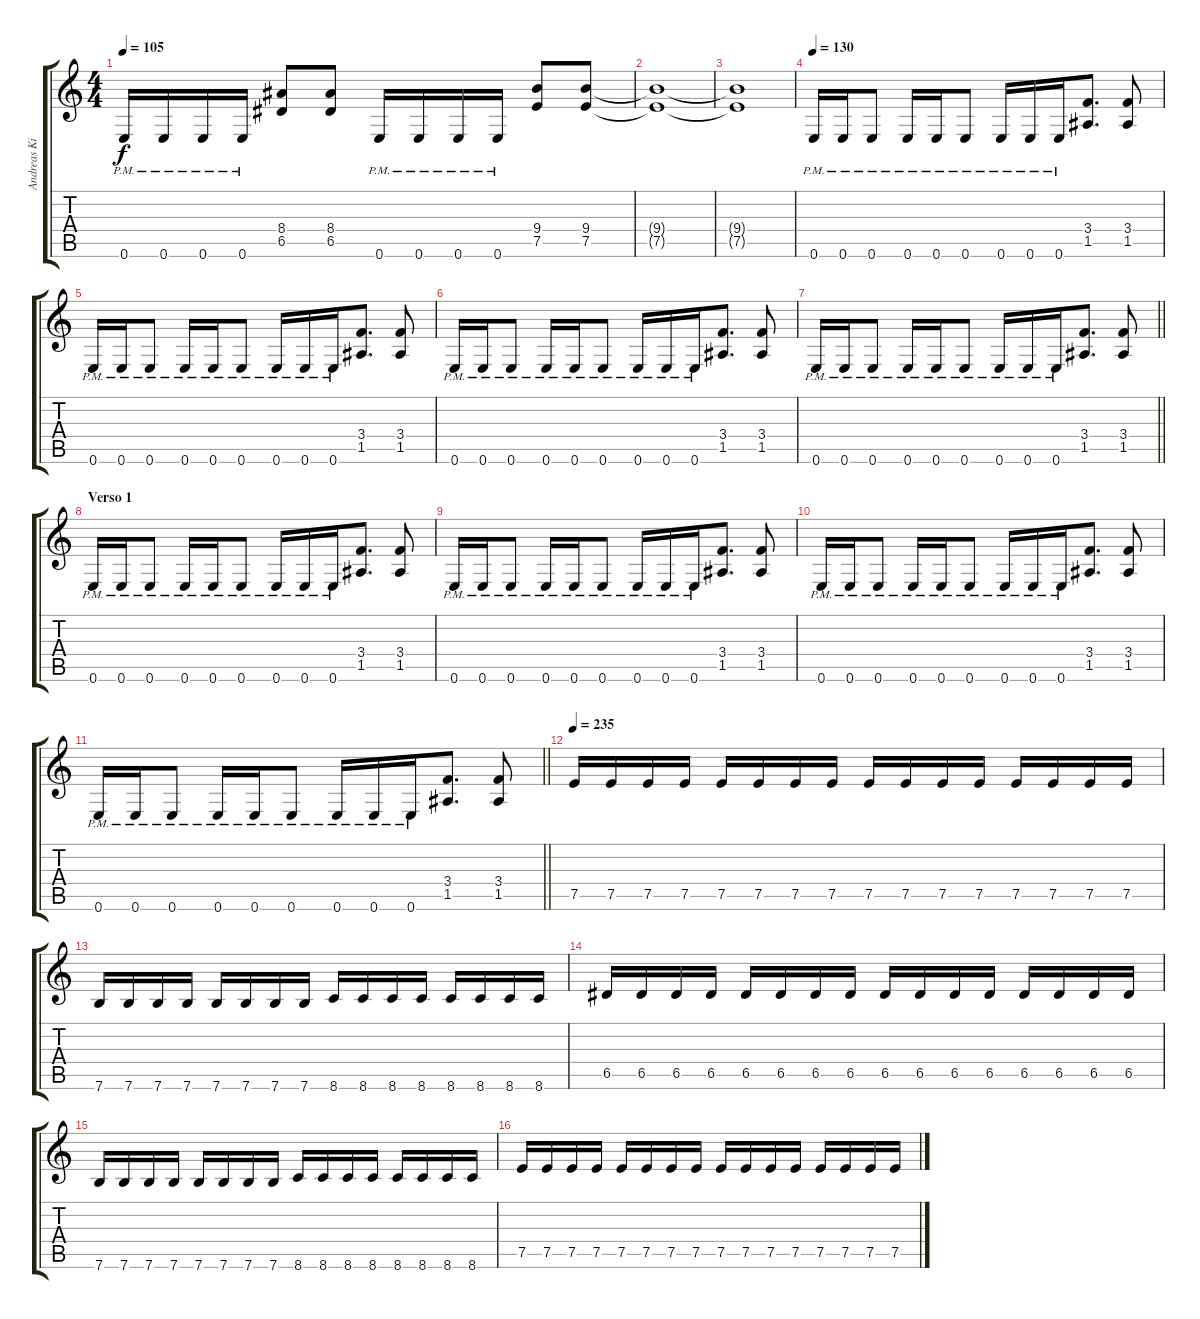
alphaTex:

\track ("Andreas Kisser" "Andreas Ki") {instrument overdrivenguitar}
\staff {score tabs}
\tuning (E4 B3 G3 D3 A2 E2) {hide}
\ts (4 4)
\tempo 105
\clef g2
\ks c
0.6{pm}.16{dy f} 0.6{pm}.16 0.6{pm}.16 0.6{pm}.16 (8.4 6.5).8 (8.4 6.5).8 0.6{pm}.16 0.6{pm}.16 0.6{pm}.16 0.6{pm}.16 (9.4 7.5).8 (9.4 7.5).8 |
(9.4{t} 7.5{t}).1 |
(9.4{t} 7.5{t}).1 |
\tempo 130
0.6{pm}.16 0.6{pm}.16 0.6{pm}.8 0.6{pm}.16 0.6{pm}.16 0.6{pm}.8 0.6{pm}.16 0.6{pm}.16 0.6{pm}.16 (3.4 1.5).8{d} (3.4 1.5).8 |
0.6{pm}.16 0.6{pm}.16 0.6{pm}.8 0.6{pm}.16 0.6{pm}.16 0.6{pm}.8 0.6{pm}.16 0.6{pm}.16 0.6{pm}.16 (3.4 1.5).8{d} (3.4 1.5).8 |
0.6{pm}.16 0.6{pm}.16 0.6{pm}.8 0.6{pm}.16 0.6{pm}.16 0.6{pm}.8 0.6{pm}.16 0.6{pm}.16 0.6{pm}.16 (3.4 1.5).8{d} (3.4 1.5).8 |
\barLineRight lightlight
0.6{pm}.16 0.6{pm}.16 0.6{pm}.8 0.6{pm}.16 0.6{pm}.16 0.6{pm}.8 0.6{pm}.16 0.6{pm}.16 0.6{pm}.16 (3.4 1.5).8{d} (3.4 1.5).8 |
\section ("" "Verso 1")
0.6{pm}.16 0.6{pm}.16 0.6{pm}.8 0.6{pm}.16 0.6{pm}.16 0.6{pm}.8 0.6{pm}.16 0.6{pm}.16 0.6{pm}.16 (3.4 1.5).8{d} (3.4 1.5).8 |
0.6{pm}.16 0.6{pm}.16 0.6{pm}.8 0.6{pm}.16 0.6{pm}.16 0.6{pm}.8 0.6{pm}.16 0.6{pm}.16 0.6{pm}.16 (3.4 1.5).8{d} (3.4 1.5).8 |
0.6{pm}.16 0.6{pm}.16 0.6{pm}.8 0.6{pm}.16 0.6{pm}.16 0.6{pm}.8 0.6{pm}.16 0.6{pm}.16 0.6{pm}.16 (3.4 1.5).8{d} (3.4 1.5).8 |
\barLineRight lightlight
0.6{pm}.16 0.6{pm}.16 0.6{pm}.8 0.6{pm}.16 0.6{pm}.16 0.6{pm}.8 0.6{pm}.16 0.6{pm}.16 0.6{pm}.16 (3.4 1.5).8{d} (3.4 1.5).8 |
\tempo 235
7.5.16 7.5.16 7.5.16 7.5.16 7.5.16 7.5.16 7.5.16 7.5.16 7.5.16 7.5.16 7.5.16 7.5.16 7.5.16 7.5.16 7.5.16 7.5.16 |
7.6.16 7.6.16 7.6.16 7.6.16 7.6.16 7.6.16 7.6.16 7.6.16 8.6.16 8.6.16 8.6.16 8.6.16 8.6.16 8.6.16 8.6.16 8.6.16 |
6.5.16 6.5.16 6.5.16 6.5.16 6.5.16 6.5.16 6.5.16 6.5.16 6.5.16 6.5.16 6.5.16 6.5.16 6.5.16 6.5.16 6.5.16 6.5.16 |
7.6.16 7.6.16 7.6.16 7.6.16 7.6.16 7.6.16 7.6.16 7.6.16 8.6.16 8.6.16 8.6.16 8.6.16 8.6.16 8.6.16 8.6.16 8.6.16 |
7.5.16 7.5.16 7.5.16 7.5.16 7.5.16 7.5.16 7.5.16 7.5.16 7.5.16 7.5.16 7.5.16 7.5.16 7.5.16 7.5.16 7.5.16 7.5.16
